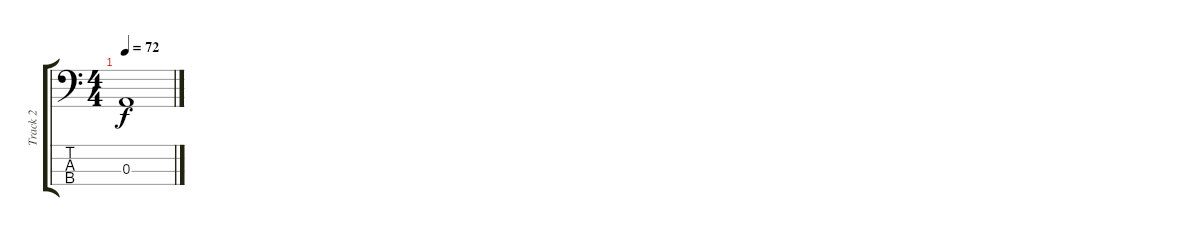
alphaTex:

\track ("Track 2" "Track 2") {instrument electricbassfinger}
\staff {score tabs}
\tuning (G2 D2 A1 E1) {hide}
\ts (4 4)
\tempo 72
\clef f4
\ks c
0.3.1{dy f}
